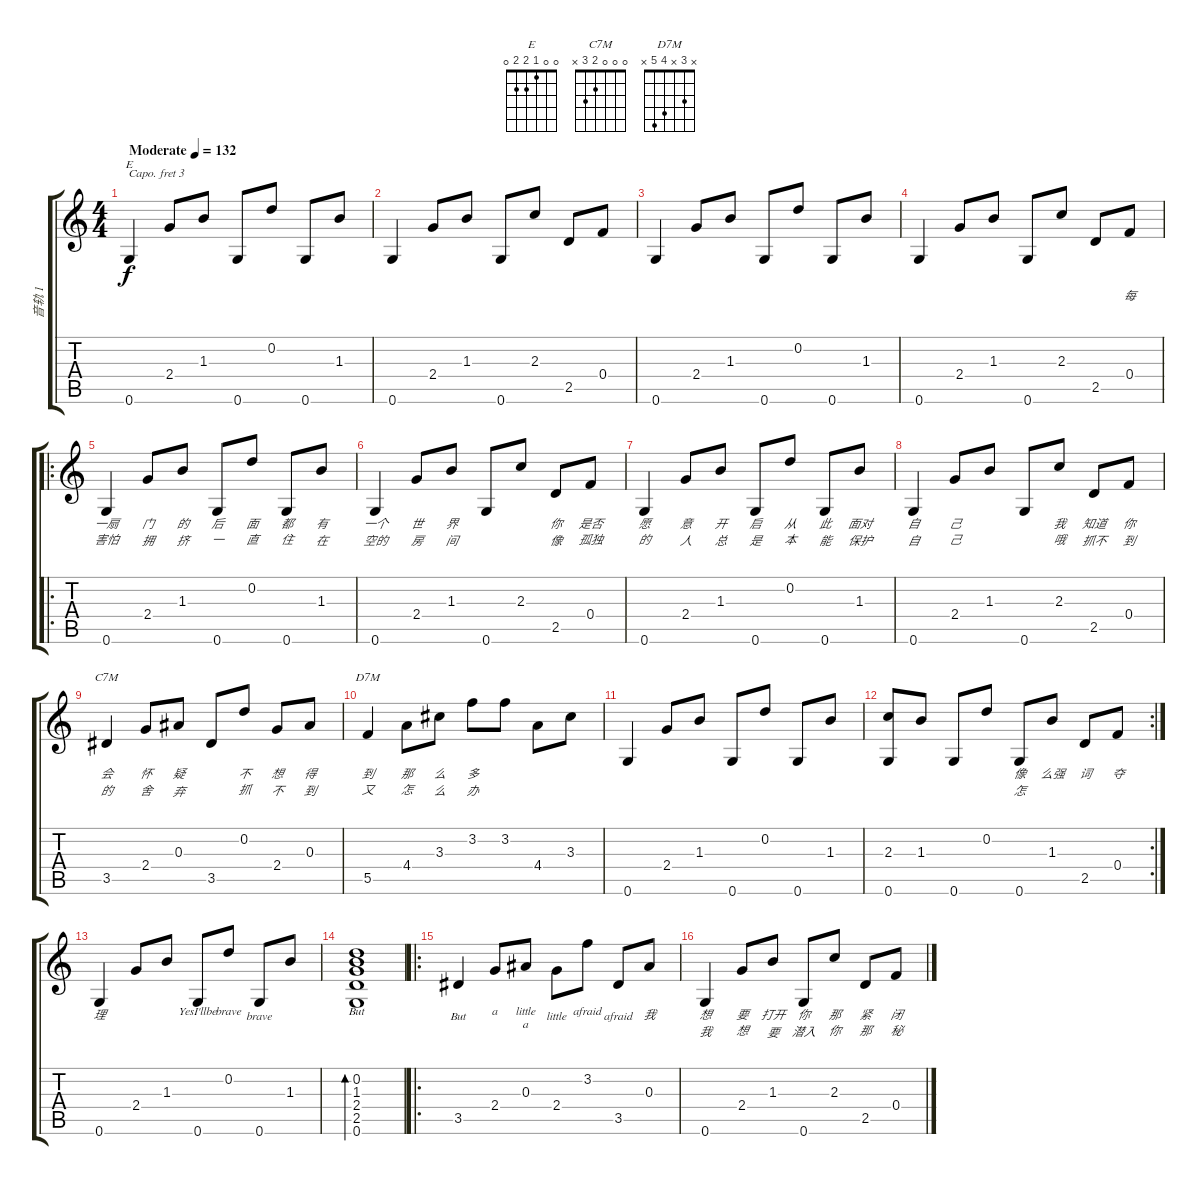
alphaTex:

\track ("音轨 1" "音轨 1") {instrument acousticguitarsteel}
\staff {score tabs}
\capo 3
\tuning (E4 B3 G3 D3 A2 E2) {hide}
\chord ("E" 0 0 1 2 2 0)
\chord ("C7M" 0 0 0 2 3 x)
\chord ("D7M" x 3 x 4 5 x)
\ts (4 4)
\tempo (132 "Moderate")
\clef g2
\ks c
0.6.4{ch "E" dy f instrument acousticguitarsteel} 2.4.8 1.3.8 0.6.8 0.2.8 0.6.8 1.3.8 |
0.6.4 2.4.8 1.3.8 0.6.8 2.3.8 2.5.8 0.4.8 |
0.6.4 2.4.8 1.3.8 0.6.8 0.2.8 0.6.8 1.3.8 |
0.6.4{lyrics (0 "") lyrics (1 "") lyrics (2 "") lyrics (3 "") lyrics (4 "")} 2.4.8{lyrics (0 "") lyrics (1 "") lyrics (2 "") lyrics (3 "") lyrics (4 "")} 1.3.8{lyrics (0 "") lyrics (1 "") lyrics (2 "") lyrics (3 "") lyrics (4 "")} 0.6.8{lyrics (0 "") lyrics (1 "") lyrics (2 "") lyrics (3 "") lyrics (4 "")} 2.3.8{lyrics (0 "") lyrics (1 "") lyrics (2 "") lyrics (3 "") lyrics (4 "")} 2.5.8{lyrics (0 "") lyrics (1 "") lyrics (2 "") lyrics (3 "") lyrics (4 "")} 0.4.8{lyrics (0 "每") lyrics (1 "") lyrics (2 "") lyrics (3 "") lyrics (4 "")} |
\ro
0.6.4{lyrics (0 "一扇") lyrics (1 "害怕") lyrics (2 "") lyrics (3 "") lyrics (4 "")} 2.4.8{lyrics (0 "门") lyrics (1 "拥") lyrics (2 "") lyrics (3 "") lyrics (4 "")} 1.3.8{lyrics (0 "的") lyrics (1 "挤") lyrics (2 "") lyrics (3 "") lyrics (4 "")} 0.6.8{lyrics (0 "后") lyrics (1 "一") lyrics (2 "") lyrics (3 "") lyrics (4 "")} 0.2.8{lyrics (0 "面") lyrics (1 "直") lyrics (2 "") lyrics (3 "") lyrics (4 "")} 0.6.8{lyrics (0 "都") lyrics (1 "住") lyrics (2 "") lyrics (3 "") lyrics (4 "")} 1.3.8{lyrics (0 "有") lyrics (1 "在") lyrics (2 "") lyrics (3 "") lyrics (4 "")} |
0.6.4{lyrics (0 "一个") lyrics (1 "空的") lyrics (2 "") lyrics (3 "") lyrics (4 "")} 2.4.8{lyrics (0 "世") lyrics (1 "房") lyrics (2 "") lyrics (3 "") lyrics (4 "")} 1.3.8{lyrics (0 "界") lyrics (1 "间") lyrics (2 "") lyrics (3 "") lyrics (4 "")} 0.6.8{lyrics (0 "") lyrics (1 "") lyrics (2 "") lyrics (3 "") lyrics (4 "")} 2.3.8{lyrics (0 "") lyrics (1 "") lyrics (2 "") lyrics (3 "") lyrics (4 "")} 2.5.8{lyrics (0 "你") lyrics (1 "像") lyrics (2 "") lyrics (3 "") lyrics (4 "")} 0.4.8{lyrics (0 "是否") lyrics (1 "孤独") lyrics (2 "") lyrics (3 "") lyrics (4 "")} |
0.6.4{lyrics (0 "愿") lyrics (1 "的") lyrics (2 "") lyrics (3 "") lyrics (4 "")} 2.4.8{lyrics (0 "意") lyrics (1 "人") lyrics (2 "") lyrics (3 "") lyrics (4 "")} 1.3.8{lyrics (0 "开") lyrics (1 "总") lyrics (2 "") lyrics (3 "") lyrics (4 "")} 0.6.8{lyrics (0 "启") lyrics (1 "是") lyrics (2 "") lyrics (3 "") lyrics (4 "")} 0.2.8{lyrics (0 "从") lyrics (1 "本") lyrics (2 "") lyrics (3 "") lyrics (4 "")} 0.6.8{lyrics (0 "此") lyrics (1 "能") lyrics (2 "") lyrics (3 "") lyrics (4 "")} 1.3.8{lyrics (0 "面对") lyrics (1 "保护") lyrics (2 "") lyrics (3 "") lyrics (4 "")} |
0.6.4{lyrics (0 "自") lyrics (1 "自") lyrics (2 "") lyrics (3 "") lyrics (4 "")} 2.4.8{lyrics (0 "己") lyrics (1 "己") lyrics (2 "") lyrics (3 "") lyrics (4 "")} 1.3.8{lyrics (0 "") lyrics (1 "") lyrics (2 "") lyrics (3 "") lyrics (4 "")} 0.6.8{lyrics (0 "") lyrics (1 "") lyrics (2 "") lyrics (3 "") lyrics (4 "")} 2.3.8{lyrics (0 "我") lyrics (1 "哦") lyrics (2 "") lyrics (3 "") lyrics (4 "")} 2.5.8{lyrics (0 "知道") lyrics (1 "抓不") lyrics (2 "") lyrics (3 "") lyrics (4 "")} 0.4.8{lyrics (0 "你") lyrics (1 "到") lyrics (2 "") lyrics (3 "") lyrics (4 "")} |
3.5.4{ch "C7M" lyrics (0 "会") lyrics (1 "的") lyrics (2 "") lyrics (3 "") lyrics (4 "")} 2.4.8{lyrics (0 "怀") lyrics (1 "舍") lyrics (2 "") lyrics (3 "") lyrics (4 "")} 0.3.8{lyrics (0 "疑") lyrics (1 "弃") lyrics (2 "") lyrics (3 "") lyrics (4 "")} 3.5.8{lyrics (0 "") lyrics (1 "") lyrics (2 "") lyrics (3 "") lyrics (4 "")} 0.2.8{lyrics (0 "不") lyrics (1 "抓") lyrics (2 "") lyrics (3 "") lyrics (4 "")} 2.4.8{lyrics (0 "想") lyrics (1 "不") lyrics (2 "") lyrics (3 "") lyrics (4 "")} 0.3.8{lyrics (0 "得") lyrics (1 "到") lyrics (2 "") lyrics (3 "") lyrics (4 "")} |
5.5.4{ch "D7M" lyrics (0 "到") lyrics (1 "又") lyrics (2 "") lyrics (3 "") lyrics (4 "")} 4.4.8{lyrics (0 "那") lyrics (1 "怎") lyrics (2 "") lyrics (3 "") lyrics (4 "")} 3.3.8{lyrics (0 "么") lyrics (1 "么") lyrics (2 "") lyrics (3 "") lyrics (4 "")} 3.2.8{lyrics (0 "多") lyrics (1 "办") lyrics (2 "") lyrics (3 "") lyrics (4 "")} 3.2.8{lyrics (0 "") lyrics (1 "") lyrics (2 "") lyrics (3 "") lyrics (4 "")} 4.4.8{lyrics (0 "") lyrics (1 "") lyrics (2 "") lyrics (3 "") lyrics (4 "")} 3.3.8{lyrics (0 "") lyrics (1 "") lyrics (2 "") lyrics (3 "") lyrics (4 "")} |
0.6.4{lyrics (0 "") lyrics (1 "") lyrics (2 "") lyrics (3 "") lyrics (4 "")} 2.4.8{lyrics (0 "") lyrics (1 "") lyrics (2 "") lyrics (3 "") lyrics (4 "")} 1.3.8{lyrics (0 "") lyrics (1 "") lyrics (2 "") lyrics (3 "") lyrics (4 "")} 0.6.8{lyrics (0 "") lyrics (1 "") lyrics (2 "") lyrics (3 "") lyrics (4 "")} 0.2.8{lyrics (0 "") lyrics (1 "") lyrics (2 "") lyrics (3 "") lyrics (4 "")} 0.6.8{lyrics (0 "") lyrics (1 "") lyrics (2 "") lyrics (3 "") lyrics (4 "")} 1.3.8{lyrics (0 "") lyrics (1 "") lyrics (2 "") lyrics (3 "") lyrics (4 "")} |
\rc 2
(2.3 0.6).8{lyrics (0 "") lyrics (1 "") lyrics (2 "") lyrics (3 "") lyrics (4 "")} 1.3.8{lyrics (0 "") lyrics (1 "") lyrics (2 "") lyrics (3 "") lyrics (4 "")} 0.6.8{lyrics (0 "") lyrics (1 "") lyrics (2 "") lyrics (3 "") lyrics (4 "")} 0.2.8{lyrics (0 "") lyrics (1 "") lyrics (2 "") lyrics (3 "") lyrics (4 "")} 0.6.8{lyrics (0 "像") lyrics (1 "怎") lyrics (2 "") lyrics (3 "") lyrics (4 "")} 1.3.8{lyrics (0 "么强") lyrics (1 "") lyrics (2 "") lyrics (3 "") lyrics (4 "")} 2.5.8{lyrics (0 "词") lyrics (1 "") lyrics (2 "") lyrics (3 "") lyrics (4 "")} 0.4.8{lyrics (0 "夺") lyrics (1 "") lyrics (2 "") lyrics (3 "") lyrics (4 "")} |
0.6.4{lyrics (0 "理") lyrics (1 "") lyrics (2 "") lyrics (3 "") lyrics (4 "")} 2.4.8{lyrics (0 "") lyrics (1 "") lyrics (2 "") lyrics (3 "") lyrics (4 "")} 1.3.8{lyrics (0 "") lyrics (1 "") lyrics (2 "") lyrics (3 "") lyrics (4 "")} 0.6.8{lyrics (0 "YesI'llbe") lyrics (1 "") lyrics (2 "") lyrics (3 "") lyrics (4 "")} 0.2.8{lyrics (0 "brave") lyrics (1 "") lyrics (2 "") lyrics (3 "") lyrics (4 "")} 0.6.8{lyrics (0 "") lyrics (1 "brave") lyrics (2 "") lyrics (3 "") lyrics (4 "")} 1.3.8{lyrics (0 "") lyrics (1 "") lyrics (2 "") lyrics (3 "") lyrics (4 "")} |
(0.2 1.3 2.4 2.5 0.6).1{bd 480 lyrics (0 "But") lyrics (1 "") lyrics (2 "") lyrics (3 "") lyrics (4 "")} |
\ro
3.5.4{lyrics (0 "") lyrics (1 "But") lyrics (2 "") lyrics (3 "") lyrics (4 "")} 2.4.8{lyrics (0 "a") lyrics (1 "") lyrics (2 "") lyrics (3 "") lyrics (4 "")} 0.3.8{lyrics (0 "little") lyrics (1 "a") lyrics (2 "") lyrics (3 "") lyrics (4 "")} 2.4.8{lyrics (0 "") lyrics (1 "little") lyrics (2 "") lyrics (3 "") lyrics (4 "")} 3.2.8{lyrics (0 "afraid") lyrics (1 "") lyrics (2 "") lyrics (3 "") lyrics (4 "")} 3.5.8{lyrics (0 "") lyrics (1 "afraid") lyrics (2 "") lyrics (3 "") lyrics (4 "")} 0.3.8{lyrics (0 "我") lyrics (1 "") lyrics (2 "") lyrics (3 "") lyrics (4 "")} |
0.6.4{lyrics (0 "想") lyrics (1 "我") lyrics (2 "") lyrics (3 "") lyrics (4 "")} 2.4.8{lyrics (0 "要") lyrics (1 "想") lyrics (2 "") lyrics (3 "") lyrics (4 "")} 1.3.8{lyrics (0 "打开") lyrics (1 "要") lyrics (2 "") lyrics (3 "") lyrics (4 "")} 0.6.8{lyrics (0 "你") lyrics (1 "潜入") lyrics (2 "") lyrics (3 "") lyrics (4 "")} 2.3.8{lyrics (0 "那") lyrics (1 "你") lyrics (2 "") lyrics (3 "") lyrics (4 "")} 2.5.8{lyrics (0 "紧") lyrics (1 "那") lyrics (2 "") lyrics (3 "") lyrics (4 "")} 0.4.8{lyrics (0 "闭") lyrics (1 "秘") lyrics (2 "") lyrics (3 "") lyrics (4 "")}
